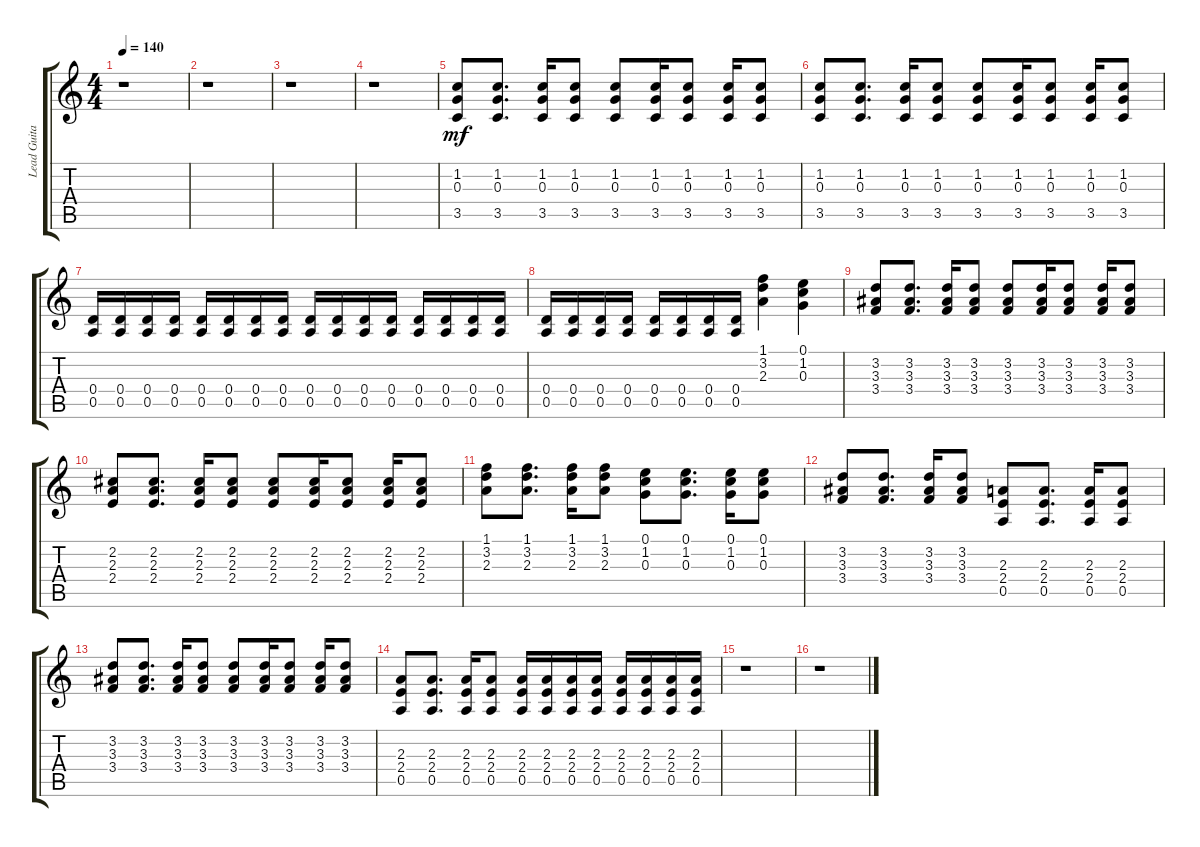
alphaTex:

\track ("Lead Guitar 2" "Lead Guita") {instrument distortionguitar}
\staff {score tabs}
\tuning (E4 B3 G3 D3 A2 D2) {hide}
\ts (4 4)
\tempo 140
\clef g2
\ks c
r.1{dy mf} |
r.1 |
r.1 |
r.1 |
(1.2 0.3 3.5).8 (1.2 0.3 3.5).8{d} (1.2 0.3 3.5).16 (1.2 0.3 3.5).8 (1.2 0.3 3.5).8 (1.2 0.3 3.5).16 (1.2 0.3 3.5).8 (1.2 0.3 3.5).16 (1.2 0.3 3.5).8 |
(1.2 0.3 3.5).8 (1.2 0.3 3.5).8{d} (1.2 0.3 3.5).16 (1.2 0.3 3.5).8 (1.2 0.3 3.5).8 (1.2 0.3 3.5).16 (1.2 0.3 3.5).8 (1.2 0.3 3.5).16 (1.2 0.3 3.5).8 |
(0.4 0.5).16 (0.4 0.5).16 (0.4 0.5).16 (0.4 0.5).16 (0.4 0.5).16 (0.4 0.5).16 (0.4 0.5).16 (0.4 0.5).16 (0.4 0.5).16 (0.4 0.5).16 (0.4 0.5).16 (0.4 0.5).16 (0.4 0.5).16 (0.4 0.5).16 (0.4 0.5).16 (0.4 0.5).16 |
(0.4 0.5).16 (0.4 0.5).16 (0.4 0.5).16 (0.4 0.5).16 (0.4 0.5).16 (0.4 0.5).16 (0.4 0.5).16 (0.4 0.5).16 (1.1 3.2 2.3).4 (0.1 1.2 0.3).4 |
(3.2 3.3 3.4).8 (3.2 3.3 3.4).8{d} (3.2 3.3 3.4).16 (3.2 3.3 3.4).8 (3.2 3.3 3.4).8 (3.2 3.3 3.4).16 (3.2 3.3 3.4).8 (3.2 3.3 3.4).16 (3.2 3.3 3.4).8 |
(2.2 2.3 2.4).8 (2.2 2.3 2.4).8{d} (2.2 2.3 2.4).16 (2.2 2.3 2.4).8 (2.2 2.3 2.4).8 (2.2 2.3 2.4).16 (2.2 2.3 2.4).8 (2.2 2.3 2.4).16 (2.2 2.3 2.4).8 |
(1.1 3.2 2.3).8 (1.1 3.2 2.3).8{d} (1.1 3.2 2.3).16 (1.1 3.2 2.3).8 (0.1 1.2 0.3).8 (0.1 1.2 0.3).8{d} (0.1 1.2 0.3).16 (0.1 1.2 0.3).8 |
(3.2 3.3 3.4).8 (3.2 3.3 3.4).8{d} (3.2 3.3 3.4).16 (3.2 3.3 3.4).8 (2.3 2.4 0.5).8 (2.3 2.4 0.5).8{d} (2.3 2.4 0.5).16 (2.3 2.4 0.5).8 |
(3.2 3.3 3.4).8 (3.2 3.3 3.4).8{d} (3.2 3.3 3.4).16 (3.2 3.3 3.4).8 (3.2 3.3 3.4).8 (3.2 3.3 3.4).16 (3.2 3.3 3.4).8 (3.2 3.3 3.4).16 (3.2 3.3 3.4).8 |
(2.3 2.4 0.5).8 (2.3 2.4 0.5).8{d} (2.3 2.4 0.5).16 (2.3 2.4 0.5).8 (2.3 2.4 0.5).16 (2.3 2.4 0.5).16 (2.3 2.4 0.5).16 (2.3 2.4 0.5).16 (2.3 2.4 0.5).16 (2.3 2.4 0.5).16 (2.3 2.4 0.5).16 (2.3 2.4 0.5).16 |
r.1 |
r.1
